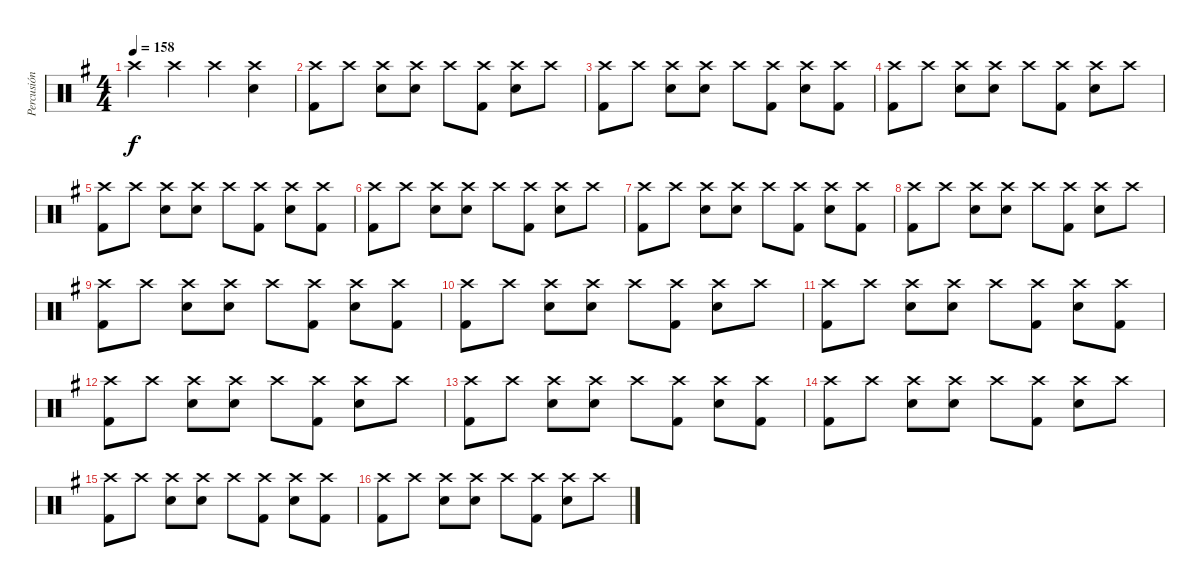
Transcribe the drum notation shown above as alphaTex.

\track ("Percusión" "Percusión") {instrument percussion}
\staff {score}
\articulation defaults
\ts (4 4)
\tempo 158
\clef neutral
\ks g "Crash high (hit)".4{dy f} "Crash high (hit)".4 "Crash high (hit)".4
("Crash high (hit)" "Snare (hit) 2").4 |
("Crash high (hit)" "Kick (hit) 2").8 "Crash high (hit)".8 ("Crash high (hit)" "Snare (hit) 2").8 ("Crash high (hit)" "Snare (hit) 2").8 "Crash high (hit)".8 ("Crash high (hit)" "Kick (hit) 2").8 ("Crash high (hit)" "Snare (hit) 2").8 "Crash high (hit)".8 |
("Crash high (hit)" "Kick (hit) 2").8 "Crash high (hit)".8 ("Crash high (hit)" "Snare (hit) 2").8 ("Crash high (hit)" "Snare (hit) 2").8 "Crash high (hit)".8 ("Crash high (hit)" "Kick (hit) 2").8 ("Crash high (hit)" "Snare (hit) 2").8 ("Crash high (hit)" "Kick (hit) 2").8 |
("Crash high (hit)" "Kick (hit) 2").8 "Crash high (hit)".8 ("Crash high (hit)" "Snare (hit) 2").8 ("Crash high (hit)" "Snare (hit) 2").8 "Crash high (hit)".8 ("Crash high (hit)" "Kick (hit) 2").8 ("Crash high (hit)" "Snare (hit) 2").8 "Crash high (hit)".8 |
("Crash high (hit)" "Kick (hit) 2").8 "Crash high (hit)".8 ("Crash high (hit)" "Snare (hit) 2").8 ("Crash high (hit)" "Snare (hit) 2").8 "Crash high (hit)".8 ("Crash high (hit)" "Kick (hit) 2").8 ("Crash high (hit)" "Snare (hit) 2").8 ("Crash high (hit)" "Kick (hit) 2").8 |
("Crash high (hit)" "Kick (hit) 2").8 "Crash high (hit)".8 ("Crash high (hit)" "Snare (hit) 2").8 ("Crash high (hit)" "Snare (hit) 2").8 "Crash high (hit)".8 ("Crash high (hit)" "Kick (hit) 2").8 ("Crash high (hit)" "Snare (hit) 2").8 "Crash high (hit)".8 |
("Crash high (hit)" "Kick (hit) 2").8 "Crash high (hit)".8 ("Crash high (hit)" "Snare (hit) 2").8 ("Crash high (hit)" "Snare (hit) 2").8 "Crash high (hit)".8 ("Crash high (hit)" "Kick (hit) 2").8 ("Crash high (hit)" "Snare (hit) 2").8 ("Crash high (hit)" "Kick (hit) 2").8 |
("Crash high (hit)" "Kick (hit) 2").8 "Crash high (hit)".8 ("Crash high (hit)" "Snare (hit) 2").8 ("Crash high (hit)" "Snare (hit) 2").8 "Crash high (hit)".8 ("Crash high (hit)" "Kick (hit) 2").8 ("Crash high (hit)" "Snare (hit) 2").8 "Crash high (hit)".8 |
("Crash high (hit)" "Kick (hit) 2").8 "Crash high (hit)".8 ("Crash high (hit)" "Snare (hit) 2").8 ("Crash high (hit)" "Snare (hit) 2").8 "Crash high (hit)".8 ("Crash high (hit)" "Kick (hit) 2").8 ("Crash high (hit)" "Snare (hit) 2").8 ("Crash high (hit)" "Kick (hit) 2").8 |
("Crash high (hit)" "Kick (hit) 2").8 "Crash high (hit)".8 ("Crash high (hit)" "Snare (hit) 2").8 ("Crash high (hit)" "Snare (hit) 2").8 "Crash high (hit)".8 ("Crash high (hit)" "Kick (hit) 2").8 ("Crash high (hit)" "Snare (hit) 2").8 "Crash high (hit)".8 |
("Crash high (hit)" "Kick (hit) 2").8 "Crash high (hit)".8 ("Crash high (hit)" "Snare (hit) 2").8 ("Crash high (hit)" "Snare (hit) 2").8 "Crash high (hit)".8 ("Crash high (hit)" "Kick (hit) 2").8 ("Crash high (hit)" "Snare (hit) 2").8 ("Crash high (hit)" "Kick (hit) 2").8 |
("Crash high (hit)" "Kick (hit) 2").8 "Crash high (hit)".8 ("Crash high (hit)" "Snare (hit) 2").8 ("Crash high (hit)" "Snare (hit) 2").8 "Crash high (hit)".8 ("Crash high (hit)" "Kick (hit) 2").8 ("Crash high (hit)" "Snare (hit) 2").8 "Crash high (hit)".8 |
("Crash high (hit)" "Kick (hit) 2").8 "Crash high (hit)".8 ("Crash high (hit)" "Snare (hit) 2").8 ("Crash high (hit)" "Snare (hit) 2").8 "Crash high (hit)".8 ("Crash high (hit)" "Kick (hit) 2").8 ("Crash high (hit)" "Snare (hit) 2").8 ("Crash high (hit)" "Kick (hit) 2").8 |
("Crash high (hit)" "Kick (hit) 2").8 "Crash high (hit)".8 ("Crash high (hit)" "Snare (hit) 2").8 ("Crash high (hit)" "Snare (hit) 2").8 "Crash high (hit)".8 ("Crash high (hit)" "Kick (hit) 2").8 ("Crash high (hit)" "Snare (hit) 2").8 "Crash high (hit)".8 |
("Crash high (hit)" "Kick (hit) 2").8 "Crash high (hit)".8 ("Crash high (hit)" "Snare (hit) 2").8 ("Crash high (hit)" "Snare (hit) 2").8 "Crash high (hit)".8 ("Crash high (hit)" "Kick (hit) 2").8 ("Crash high (hit)" "Snare (hit) 2").8 ("Crash high (hit)" "Kick (hit) 2").8 |
("Crash high (hit)" "Kick (hit) 2").8 "Crash high (hit)".8 ("Crash high (hit)" "Snare (hit) 2").8 ("Crash high (hit)" "Snare (hit) 2").8 "Crash high (hit)".8 ("Crash high (hit)" "Kick (hit) 2").8 ("Crash high (hit)" "Snare (hit) 2").8 "Crash high (hit)".8
